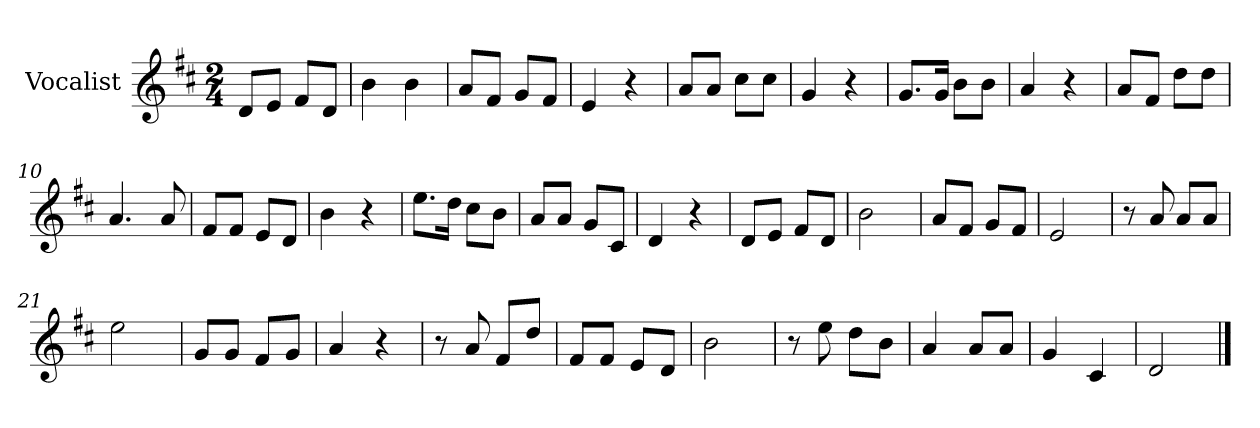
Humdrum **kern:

**kern
*part1
*staff1
*I"Vocalist
*k[f#c#]
*D:
*M2/4
=1
8dL
8eJ
8f#L
8dJ
=2
4b
4b
=3
8aL
8f#J
8gL
8f#J
=4
4e
4r
=5
8aL
8aJ
8cc#L
8cc#J
=6
4g
4r
=7
8.gL
16gJk
8bL
8bJ
=8
4a
4r
=9
8aL
8f#J
8ddL
8ddJ
=10
4.a
8a
=11
8f#L
8f#J
8eL
8dJ
=12
4b
4r
=13
8.eeL
16ddJk
8cc#L
8bJ
=14
8aL
8aJ
8gL
8c#J
=15
4d
4r
=16
8dL
8eJ
8f#L
8dJ
=17
2b
=18
8aL
8f#J
8gL
8f#J
=19
2e
=20
8r
8a
8aL
8aJ
=21
2ee
=22
8gL
8gJ
8f#L
8gJ
=23
4a
4r
=24
8r
8a
8f#L
8ddJ
=25
8f#L
8f#J
8eL
8dJ
=26
2b
=27
8r
8ee
8ddL
8bJ
=28
4a
8aL
8aJ
=29
4g
4c#
=30
2d
==
*-
